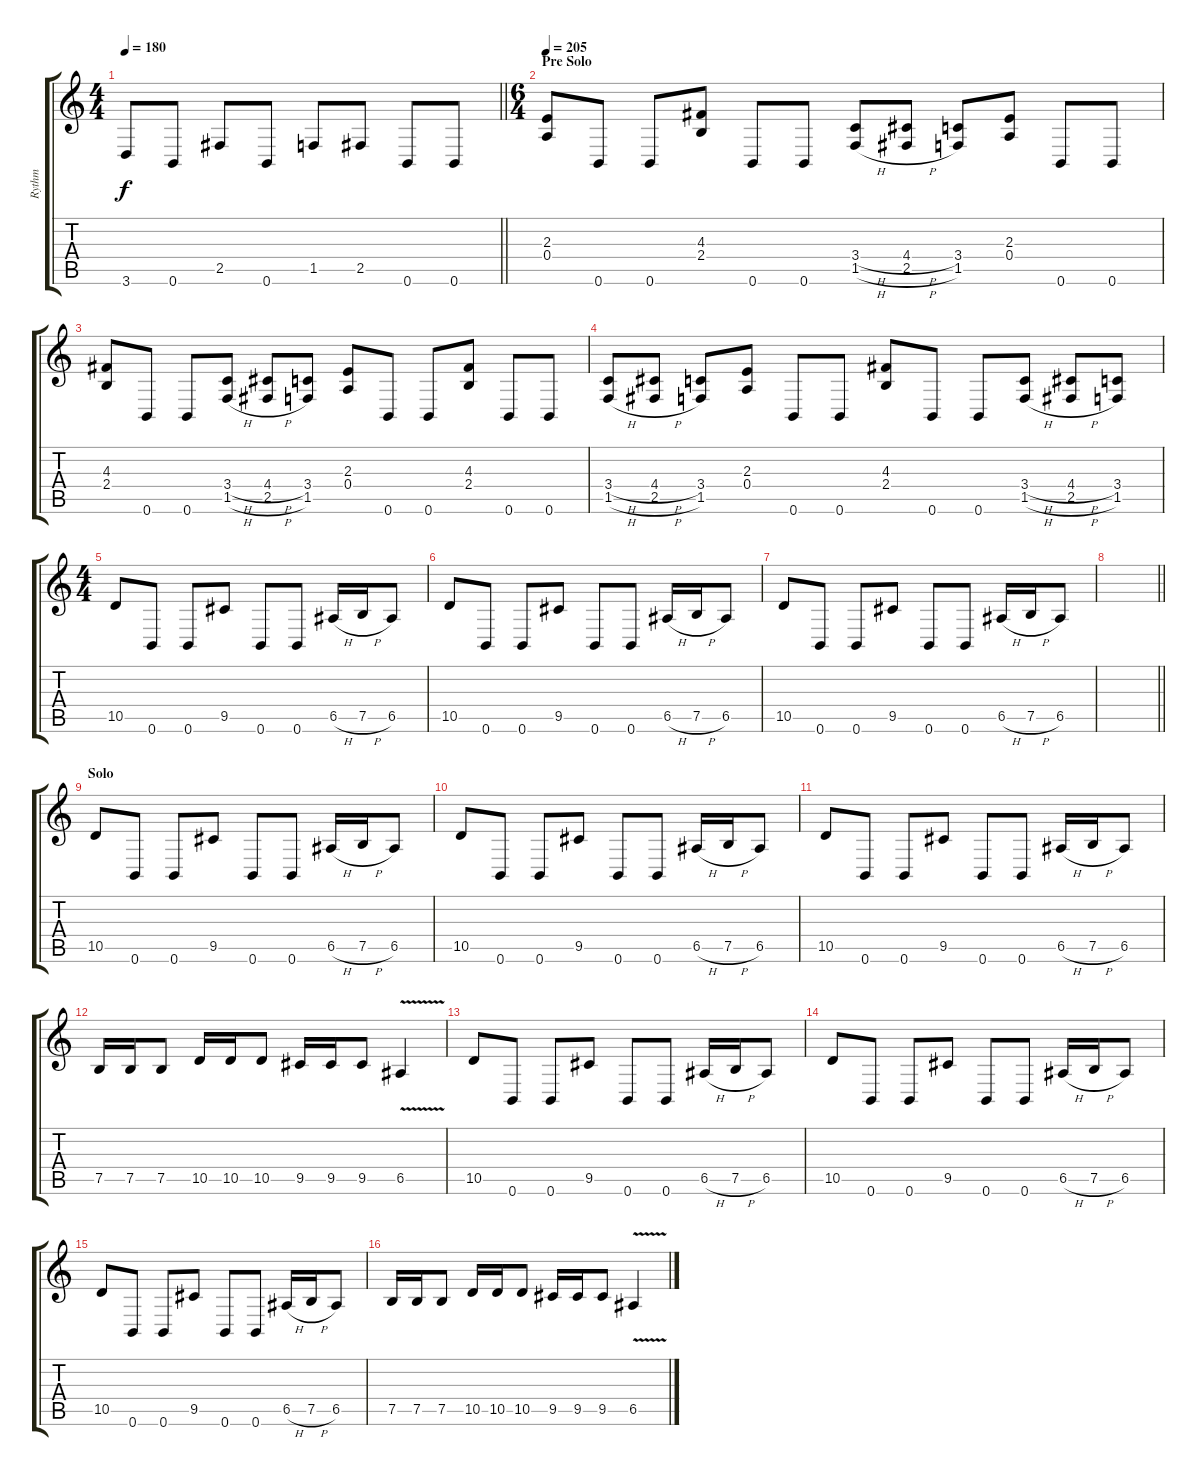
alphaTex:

\track ("Rythm" "Rythm") {instrument distortionguitar}
\staff {score tabs}
\tuning (B3 Gb3 D3 A2 E2 B1) {hide}
\ts (4 4)
\tempo 180
\clef g2
\barLineRight lightlight
\ks c
3.6.8{dy f} 0.6.8 2.5.8 0.6.8 1.5.8 2.5.8 0.6.8 0.6.8 |
\ts (6 4)
\section ("" "Pre Solo")
\tempo 205
(2.3 0.4).8 0.6.8 0.6.8 (4.3 2.4).8 0.6.8 0.6.8 (3.4{h} 1.5{h}).8 (4.4{h} 2.5{h}).8 (3.4 1.5).8 (2.3 0.4).8 0.6.8 0.6.8 |
(4.3 2.4).8 0.6.8 0.6.8 (3.4{h} 1.5{h}).8 (4.4{h} 2.5{h}).8 (3.4 1.5).8 (2.3 0.4).8 0.6.8 0.6.8 (4.3 2.4).8 0.6.8 0.6.8 |
(3.4{h} 1.5{h}).8 (4.4{h} 2.5{h}).8 (3.4 1.5).8 (2.3 0.4).8 0.6.8 0.6.8 (4.3 2.4).8 0.6.8 0.6.8 (3.4{h} 1.5{h}).8 (4.4{h} 2.5{h}).8 (3.4 1.5).8 |
\ts (4 4)
10.5.8 0.6.8 0.6.8 9.5.8 0.6.8 0.6.8 6.5{h}.16 7.5{h}.16 6.5.8 |
10.5.8 0.6.8 0.6.8 9.5.8 0.6.8 0.6.8 6.5{h}.16 7.5{h}.16 6.5.8 |
10.5.8 0.6.8 0.6.8 9.5.8 0.6.8 0.6.8 6.5{h}.16 7.5{h}.16 6.5.8 |
\barLineRight lightlight
|
\section ("" "Solo")
10.5.8 0.6.8 0.6.8 9.5.8 0.6.8 0.6.8 6.5{h}.16 7.5{h}.16 6.5.8 |
10.5.8 0.6.8 0.6.8 9.5.8 0.6.8 0.6.8 6.5{h}.16 7.5{h}.16 6.5.8 |
10.5.8 0.6.8 0.6.8 9.5.8 0.6.8 0.6.8 6.5{h}.16 7.5{h}.16 6.5.8 |
7.5.16 7.5.16 7.5.8 10.5.16 10.5.16 10.5.8 9.5.16 9.5.16 9.5.8 6.5{v}.4 |
10.5.8 0.6.8 0.6.8 9.5.8 0.6.8 0.6.8 6.5{h}.16 7.5{h}.16 6.5.8 |
10.5.8 0.6.8 0.6.8 9.5.8 0.6.8 0.6.8 6.5{h}.16 7.5{h}.16 6.5.8 |
10.5.8 0.6.8 0.6.8 9.5.8 0.6.8 0.6.8 6.5{h}.16 7.5{h}.16 6.5.8 |
7.5.16 7.5.16 7.5.8 10.5.16 10.5.16 10.5.8 9.5.16 9.5.16 9.5.8 6.5{v}.4
